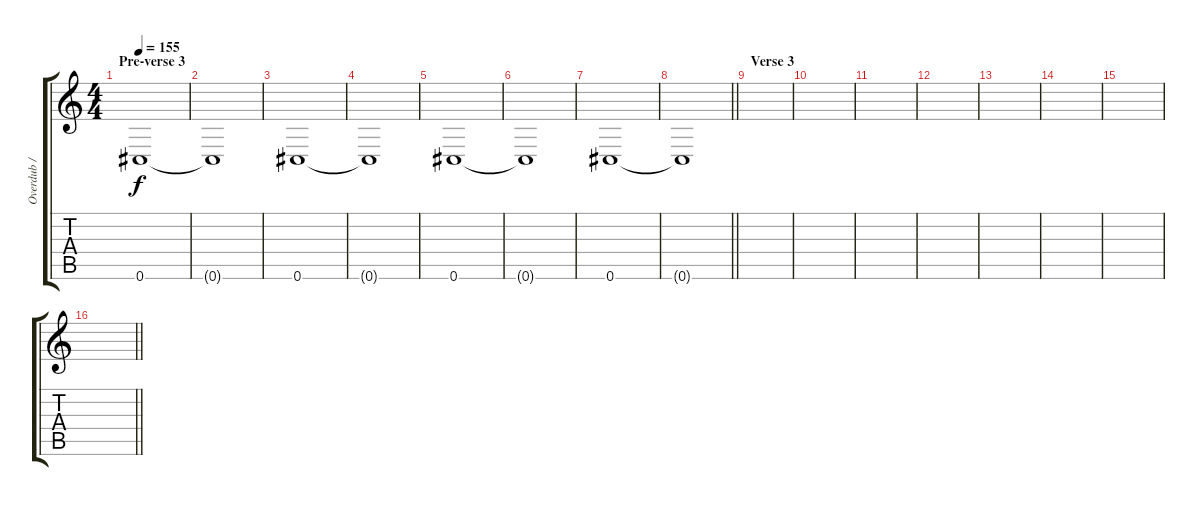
\track ("Overdub / Effects" "Overdub / ") {instrument distortionguitar}
\staff {score tabs}
\tuning (Db4 Ab3 E3 B2 Gb2 Db2) {hide}
\ts (4 4)
\section ("" "Pre-verse 3")
\tempo 155
\clef g2
\ks c
0.6.1{dy f} |
0.6{t}.1 |
0.6.1 |
0.6{t}.1 |
0.6.1 |
0.6{t}.1 |
0.6.1 |
\barLineRight lightlight
0.6{t}.1 |
\section ("" "Verse 3")
|
|
|
|
|
|
|
\barLineRight lightlight
